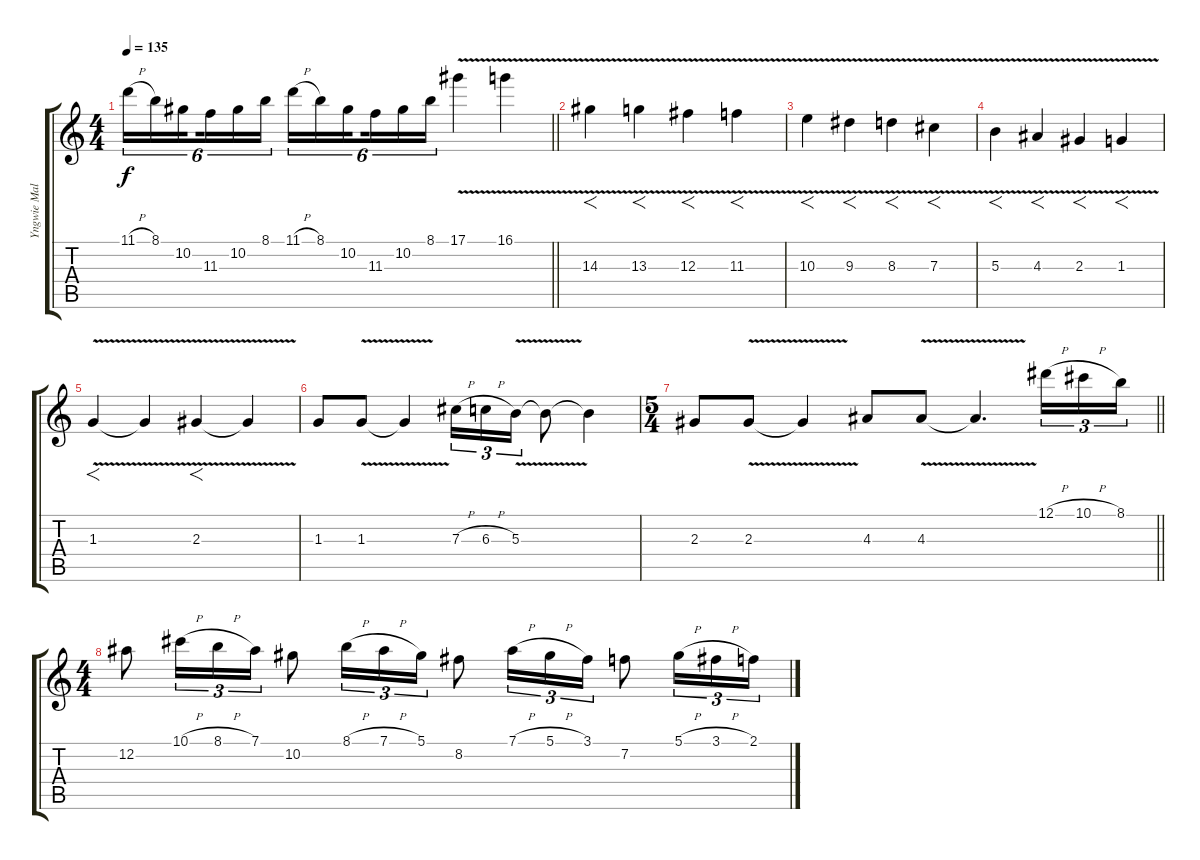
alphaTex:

\track ("Yngwie Malmsteen" "Yngwie Mal") {instrument overdrivenguitar}
\staff {score tabs}
\tuning (Eb4 Bb3 Gb3 Db3 Ab2 Eb2) {hide}
\ts (4 4)
\tempo 135
\clef g2
\barLineRight lightlight
\ks c
11.1{h}.16{tu (6 4) dy f} 8.1.16{tu (6 4)} 10.2.16{tu (6 4) beam splitsecondary} 11.3.16{tu (6 4)} 10.2.16{tu (6 4)} 8.1.16{tu (6 4)} 11.1{h}.16{tu (6 4)} 8.1.16{tu (6 4)} 10.2.16{tu (6 4) beam splitsecondary} 11.3.16{tu (6 4)} 10.2.16{tu (6 4)} 8.1.16{tu (6 4)} 17.1{v}.4 16.1{v}.4 |
\section ("" "")
14.3{v}.4{f} 13.3{v}.4{f} 12.3{v}.4{f} 11.3{v}.4{f} |
10.3{v}.4{f} 9.3{v}.4{f} 8.3{v}.4{f} 7.3{v}.4{f} |
5.3{v}.4{f} 4.3{v}.4{f} 2.3{v}.4{f} 1.3{v}.4{f} |
1.3{v}.4{f} 1.3{t}.4 2.3{v}.4{f} 2.3{t}.4 |
1.3.8 1.3{v}.8 1.3{t}.4 7.3{h}.16{tu (3 2)} 6.3{h}.16{tu (3 2)} 5.3{v}.16{tu (3 2)} 5.3{t}.8 5.3{t}.4 |
\ts (5 4)
\barLineRight lightlight
2.3.8 2.3{v}.8 2.3{t}.4 4.3.8 4.3{v}.8 4.3{t}.4{d} 12.1{h}.16{tu (3 2)} 10.1{h}.16{tu (3 2)} 8.1.16{tu (3 2)} |
\ts (4 4)
\section ("" "")
12.2.8 10.1{h}.16{tu (3 2)} 8.1{h}.16{tu (3 2)} 7.1.16{tu (3 2)} 10.2.8 8.1{h}.16{tu (3 2)} 7.1{h}.16{tu (3 2)} 5.1.16{tu (3 2)} 8.2.8 7.1{h}.16{tu (3 2)} 5.1{h}.16{tu (3 2)} 3.1.16{tu (3 2)} 7.2.8 5.1{h}.16{tu (3 2)} 3.1{h}.16{tu (3 2)} 2.1.16{tu (3 2)}
